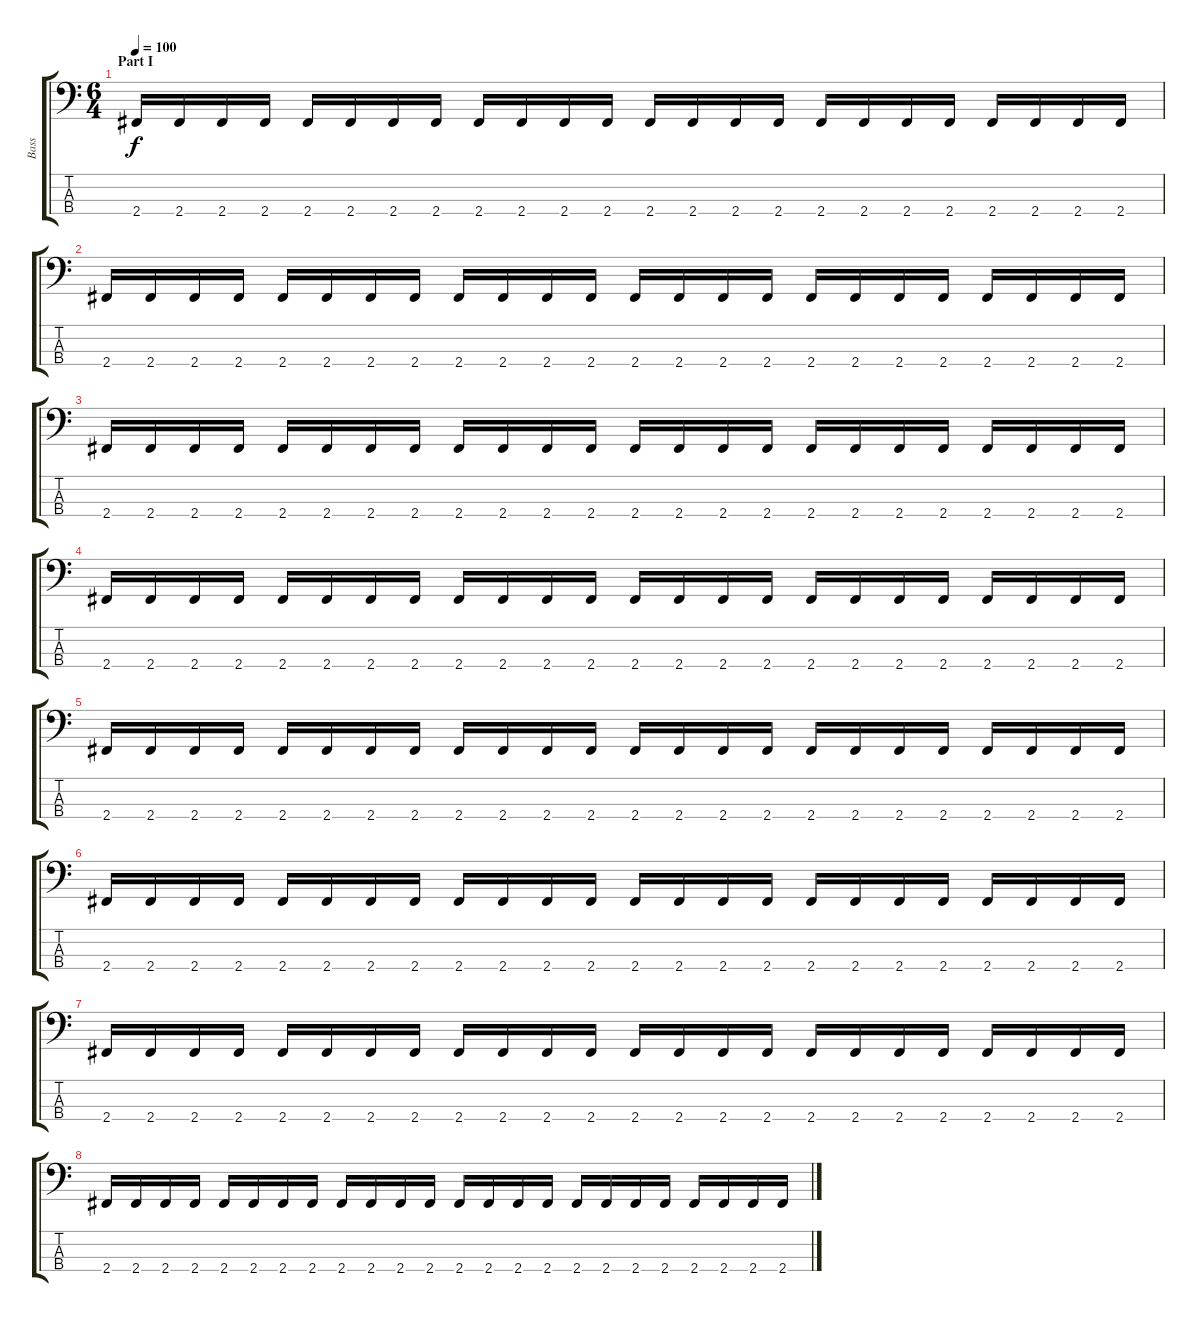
\track ("Bass" "Bass") {instrument synthbass1}
\staff {score tabs}
\tuning (G2 D2 A1 E1) {hide}
\ts (6 4)
\section ("" "Part I")
\tempo 100
\clef f4
\ks c
2.4.16{dy f instrument synthbass1} 2.4.16 2.4.16 2.4.16 2.4.16 2.4.16 2.4.16 2.4.16 2.4.16 2.4.16 2.4.16 2.4.16 2.4.16 2.4.16 2.4.16 2.4.16 2.4.16 2.4.16 2.4.16 2.4.16 2.4.16 2.4.16 2.4.16 2.4.16 |
2.4.16 2.4.16 2.4.16 2.4.16 2.4.16 2.4.16 2.4.16 2.4.16 2.4.16 2.4.16 2.4.16 2.4.16 2.4.16 2.4.16 2.4.16 2.4.16 2.4.16 2.4.16 2.4.16 2.4.16 2.4.16 2.4.16 2.4.16 2.4.16 |
2.4.16 2.4.16 2.4.16 2.4.16 2.4.16 2.4.16 2.4.16 2.4.16 2.4.16 2.4.16 2.4.16 2.4.16 2.4.16 2.4.16 2.4.16 2.4.16 2.4.16 2.4.16 2.4.16 2.4.16 2.4.16 2.4.16 2.4.16 2.4.16 |
2.4.16 2.4.16 2.4.16 2.4.16 2.4.16 2.4.16 2.4.16 2.4.16 2.4.16 2.4.16 2.4.16 2.4.16 2.4.16 2.4.16 2.4.16 2.4.16 2.4.16 2.4.16 2.4.16 2.4.16 2.4.16 2.4.16 2.4.16 2.4.16 |
2.4.16 2.4.16 2.4.16 2.4.16 2.4.16 2.4.16 2.4.16 2.4.16 2.4.16 2.4.16 2.4.16 2.4.16 2.4.16 2.4.16 2.4.16 2.4.16 2.4.16 2.4.16 2.4.16 2.4.16 2.4.16 2.4.16 2.4.16 2.4.16 |
2.4.16 2.4.16 2.4.16 2.4.16 2.4.16 2.4.16 2.4.16 2.4.16 2.4.16 2.4.16 2.4.16 2.4.16 2.4.16 2.4.16 2.4.16 2.4.16 2.4.16 2.4.16 2.4.16 2.4.16 2.4.16 2.4.16 2.4.16 2.4.16 |
2.4.16 2.4.16 2.4.16 2.4.16 2.4.16 2.4.16 2.4.16 2.4.16 2.4.16 2.4.16 2.4.16 2.4.16 2.4.16 2.4.16 2.4.16 2.4.16 2.4.16 2.4.16 2.4.16 2.4.16 2.4.16 2.4.16 2.4.16 2.4.16 |
2.4.16 2.4.16 2.4.16 2.4.16 2.4.16 2.4.16 2.4.16 2.4.16 2.4.16 2.4.16 2.4.16 2.4.16 2.4.16 2.4.16 2.4.16 2.4.16 2.4.16 2.4.16 2.4.16 2.4.16 2.4.16 2.4.16 2.4.16 2.4.16
